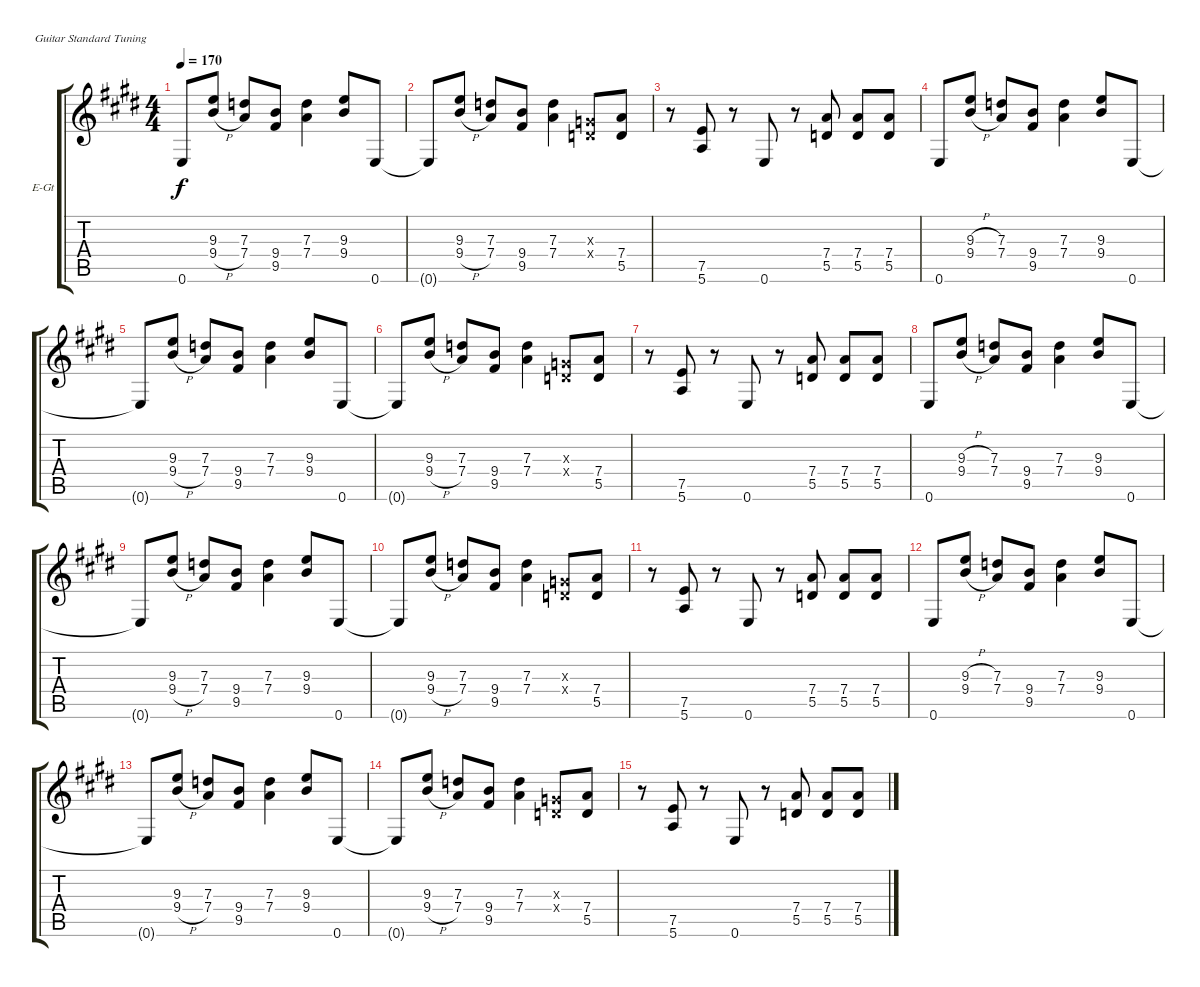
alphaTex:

\bracketExtendMode groupsimilarinstruments
\firstSystemTrackNameOrientation horizontal
\otherSystemsTrackNameOrientation horizontal
\track ("Guitar 1" "E-Gt") {instrument distortionguitar}
\staff {score tabs}
\tuning (E4 B3 G3 D3 A2 E2)
\ts (4 4)
\tempo 170
\clef g2
\scale
1.07818
\ks e
0.6{t}.8{dy f} (9.3 9.4{h}).8 (7.3 7.4).8 (9.4 9.5).8 (7.3 7.4).4 (9.3 9.4).8 0.6.8 |
\scale
0.921816 0.6{t}.8 (9.3 9.4{h}).8 (7.3 7.4).8 (9.4 9.5).8 (7.3 7.4).4 (0.4{x} 0.3{x}).8 (7.4 5.5).8 |
r.8 (7.5 5.6).8 r.8 0.6.8 r.8 (7.4 5.5).8 (7.4 5.5).8 (7.4 5.5).8 |
0.6.8 (9.3{h} 9.4{h}).8 (7.3 7.4).8 (9.4 9.5).8 (7.3 7.4).4 (9.3 9.4).8 0.6.8 |
0.6{t}.8 (9.3 9.4{h}).8 (7.3 7.4).8 (9.4 9.5).8 (7.3 7.4).4 (9.3 9.4).8 0.6.8 |
0.6{t}.8 (9.3 9.4{h}).8 (7.3 7.4).8 (9.4 9.5).8 (7.3 7.4).4 (0.4{x} 0.3{x}).8 (7.4 5.5).8 |
r.8 (7.5 5.6).8 r.8 0.6.8 r.8 (7.4 5.5).8 (7.4 5.5).8 (7.4 5.5).8 |
0.6.8 (9.3{h} 9.4{h}).8 (7.3 7.4).8 (9.4 9.5).8 (7.3 7.4).4 (9.3 9.4).8 0.6.8 |
0.6{t}.8 (9.3 9.4{h}).8 (7.3 7.4).8 (9.4 9.5).8 (7.3 7.4).4 (9.3 9.4).8 0.6.8 |
0.6{t}.8 (9.3 9.4{h}).8 (7.3 7.4).8 (9.4 9.5).8 (7.3 7.4).4 (0.4{x} 0.3{x}).8 (7.4 5.5).8 |
r.8 (7.5 5.6).8 r.8 0.6.8 r.8 (7.4 5.5).8 (7.4 5.5).8 (7.4 5.5).8 |
0.6.8 (9.3{h} 9.4{h}).8 (7.3 7.4).8 (9.4 9.5).8 (7.3 7.4).4 (9.3 9.4).8 0.6.8 |
0.6{t}.8 (9.3 9.4{h}).8 (7.3 7.4).8 (9.4 9.5).8 (7.3 7.4).4 (9.3 9.4).8 0.6.8 |
0.6{t}.8 (9.3 9.4{h}).8 (7.3 7.4).8 (9.4 9.5).8 (7.3 7.4).4 (0.4{x} 0.3{x}).8 (7.4 5.5).8 |
r.8 (7.5 5.6).8 r.8 0.6.8 r.8 (7.4 5.5).8 (7.4 5.5).8 (7.4 5.5).8
